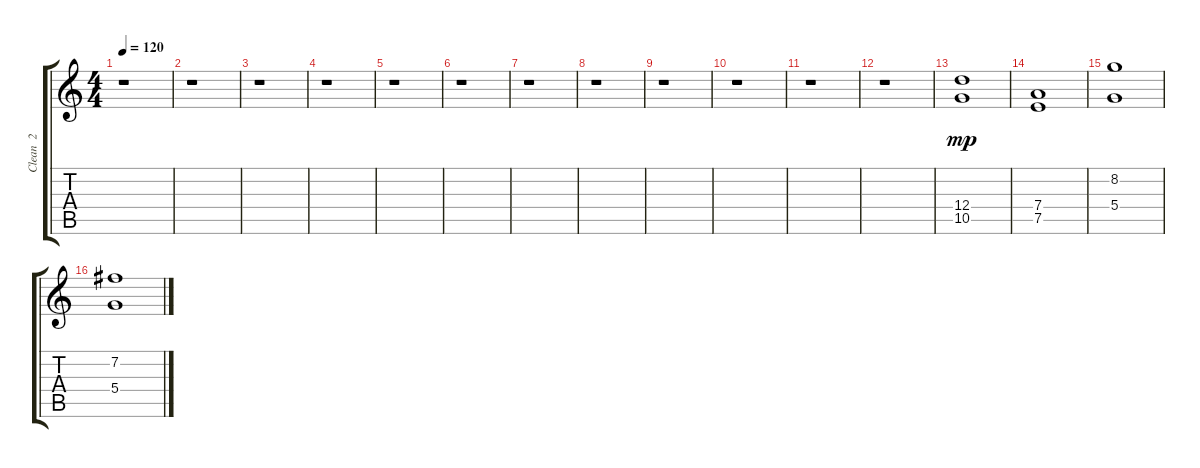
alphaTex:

\track ("Clean  2" "Clean  2") {instrument electricguitarclean}
\staff {score tabs}
\tuning (E4 B3 G3 D3 A2 D2) {hide}
\ts (4 4)
\tempo 120
\clef g2
\ks c
r.1{dy mp} |
r.1 |
r.1 |
r.1 |
r.1 |
r.1 |
r.1 |
r.1 |
r.1 |
r.1 |
r.1 |
r.1 |
(12.4 10.5).1 |
(7.4 7.5).1 |
(8.2 5.4).1 |
(7.2 5.4).1
